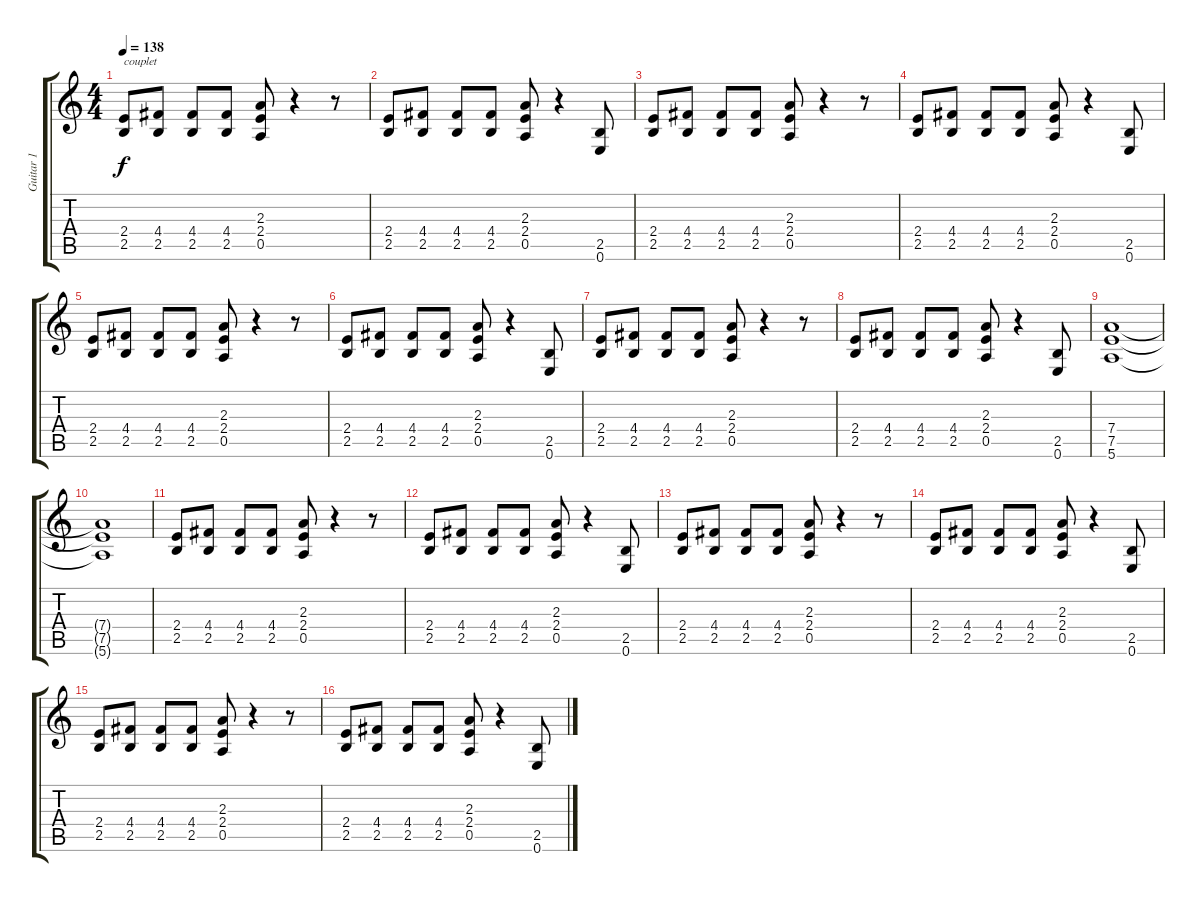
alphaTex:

\track ("Guitar 1" "Guitar 1") {instrument electricguitarclean}
\staff {score tabs}
\tuning (E4 B3 G3 D3 A2 E2) {hide}
\ts (4 4)
\tempo 138
\clef g2
\ks c
(2.4 2.5).8{txt "couplet" dy f} (4.4 2.5).8 (4.4 2.5).8 (4.4 2.5).8 (2.3 2.4 0.5).8 r.4 r.8 |
(2.4 2.5).8 (4.4 2.5).8 (4.4 2.5).8 (4.4 2.5).8 (2.3 2.4 0.5).8 r.4 (2.5 0.6).8 |
(2.4 2.5).8 (4.4 2.5).8 (4.4 2.5).8 (4.4 2.5).8 (2.3 2.4 0.5).8 r.4 r.8 |
(2.4 2.5).8 (4.4 2.5).8 (4.4 2.5).8 (4.4 2.5).8 (2.3 2.4 0.5).8 r.4 (2.5 0.6).8 |
(2.4 2.5).8 (4.4 2.5).8 (4.4 2.5).8 (4.4 2.5).8 (2.3 2.4 0.5).8 r.4 r.8 |
(2.4 2.5).8 (4.4 2.5).8 (4.4 2.5).8 (4.4 2.5).8 (2.3 2.4 0.5).8 r.4 (2.5 0.6).8 |
(2.4 2.5).8 (4.4 2.5).8 (4.4 2.5).8 (4.4 2.5).8 (2.3 2.4 0.5).8 r.4 r.8 |
(2.4 2.5).8 (4.4 2.5).8 (4.4 2.5).8 (4.4 2.5).8 (2.3 2.4 0.5).8 r.4 (2.5 0.6).8 |
(7.4 7.5 5.6).1 |
(7.4{t} 7.5{t} 5.6{t}).1 |
(2.4 2.5).8 (4.4 2.5).8 (4.4 2.5).8 (4.4 2.5).8 (2.3 2.4 0.5).8 r.4 r.8 |
(2.4 2.5).8 (4.4 2.5).8 (4.4 2.5).8 (4.4 2.5).8 (2.3 2.4 0.5).8 r.4 (2.5 0.6).8 |
(2.4 2.5).8 (4.4 2.5).8 (4.4 2.5).8 (4.4 2.5).8 (2.3 2.4 0.5).8 r.4 r.8 |
(2.4 2.5).8 (4.4 2.5).8 (4.4 2.5).8 (4.4 2.5).8 (2.3 2.4 0.5).8 r.4 (2.5 0.6).8 |
(2.4 2.5).8 (4.4 2.5).8 (4.4 2.5).8 (4.4 2.5).8 (2.3 2.4 0.5).8 r.4 r.8 |
(2.4 2.5).8 (4.4 2.5).8 (4.4 2.5).8 (4.4 2.5).8 (2.3 2.4 0.5).8 r.4 (2.5 0.6).8
